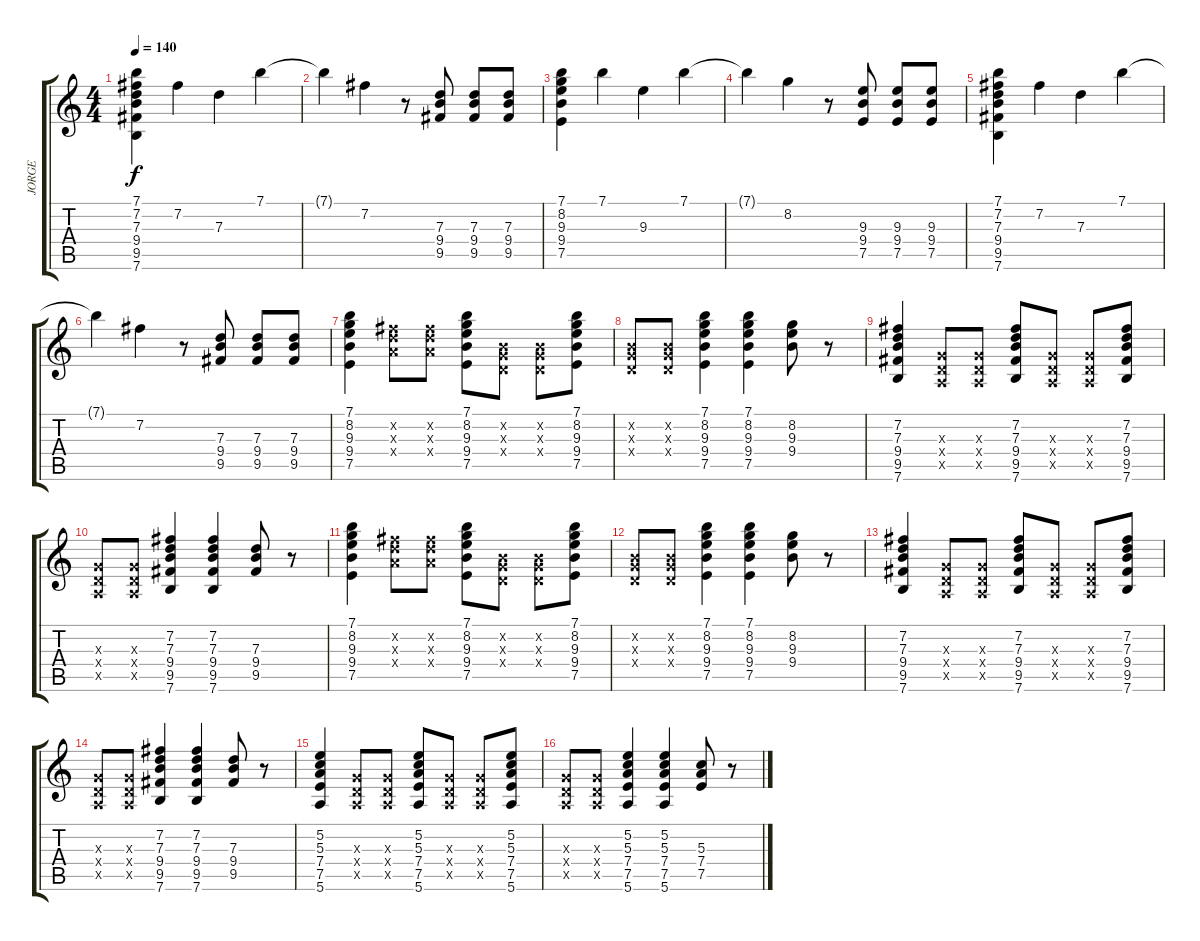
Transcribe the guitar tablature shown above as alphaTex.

\track ("JORGE" "JORGE") {instrument overdrivenguitar}
\staff {score tabs}
\tuning (E4 B3 G3 D3 A2 E2) {hide}
\ts (4 4)
\tempo 140
\clef g2
\ks c
(7.1 7.2 7.3 9.4 9.5 7.6).4{dy f} 7.2.4 7.3.4 7.1.4 |
7.1{t}.4 7.2.4 r.8 (7.3 9.4 9.5).8 (7.3 9.4 9.5).8 (7.3 9.4 9.5).8 |
(7.1 8.2 9.3 9.4 7.5).4 7.1.4 9.3.4 7.1.4 |
7.1{t}.4 8.2.4 r.8 (9.3 9.4 7.5).8 (9.3 9.4 7.5).8 (9.3 9.4 7.5).8 |
(7.1 7.2 7.3 9.4 9.5 7.6).4 7.2.4 7.3.4 7.1.4 |
7.1{t}.4 7.2.4 r.8 (7.3 9.4 9.5).8 (7.3 9.4 9.5).8 (7.3 9.4 9.5).8 |
(7.1 8.2 9.3 9.4 7.5).4 (7.2{x} 7.3{x} 7.4{x}).8 (7.2{x} 7.3{x} 7.4{x}).8 (7.1 8.2 9.3 9.4 7.5).8 (0.2{x} 0.3{x} 0.4{x}).8 (0.2{x} 0.3{x} 0.4{x}).8 (7.1 8.2 9.3 9.4 7.5).8 |
(0.2{x} 0.3{x} 0.4{x}).8 (0.2{x} 0.3{x} 0.4{x}).8 (7.1 8.2 9.3 9.4 7.5).4 (7.1 8.2 9.3 9.4 7.5).4 (8.2 9.3 9.4).8 r.8 |
(7.2 7.3 9.4 9.5 7.6).4 (0.3{x} 0.4{x} 0.5{x}).8 (0.3{x} 0.4{x} 0.5{x}).8 (7.2 7.3 9.4 9.5 7.6).8 (0.3{x} 0.4{x} 0.5{x}).8 (0.3{x} 0.4{x} 0.5{x}).8 (7.2 7.3 9.4 9.5 7.6).8 |
(0.3{x} 0.4{x} 0.5{x}).8 (0.3{x} 0.4{x} 0.5{x}).8 (7.2 7.3 9.4 9.5 7.6).4 (7.2 7.3 9.4 9.5 7.6).4 (7.3 9.4 9.5).8 r.8 |
(7.1 8.2 9.3 9.4 7.5).4 (7.2{x} 7.3{x} 7.4{x}).8 (7.2{x} 7.3{x} 7.4{x}).8 (7.1 8.2 9.3 9.4 7.5).8 (0.2{x} 0.3{x} 0.4{x}).8 (0.2{x} 0.3{x} 0.4{x}).8 (7.1 8.2 9.3 9.4 7.5).8 |
(0.2{x} 0.3{x} 0.4{x}).8 (0.2{x} 0.3{x} 0.4{x}).8 (7.1 8.2 9.3 9.4 7.5).4 (7.1 8.2 9.3 9.4 7.5).4 (8.2 9.3 9.4).8 r.8 |
(7.2 7.3 9.4 9.5 7.6).4 (0.3{x} 0.4{x} 0.5{x}).8 (0.3{x} 0.4{x} 0.5{x}).8 (7.2 7.3 9.4 9.5 7.6).8 (0.3{x} 0.4{x} 0.5{x}).8 (0.3{x} 0.4{x} 0.5{x}).8 (7.2 7.3 9.4 9.5 7.6).8 |
(0.3{x} 0.4{x} 0.5{x}).8 (0.3{x} 0.4{x} 0.5{x}).8 (7.2 7.3 9.4 9.5 7.6).4 (7.2 7.3 9.4 9.5 7.6).4 (7.3 9.4 9.5).8 r.8 |
(5.2 5.3 7.4 7.5 5.6).4 (0.3{x} 0.4{x} 0.5{x}).8 (0.3{x} 0.4{x} 0.5{x}).8 (5.2 5.3 7.4 7.5 5.6).8 (0.3{x} 0.4{x} 0.5{x}).8 (0.3{x} 0.4{x} 0.5{x}).8 (5.2 5.3 7.4 7.5 5.6).8 |
(0.3{x} 0.4{x} 0.5{x}).8 (0.3{x} 0.4{x} 0.5{x}).8 (5.2 5.3 7.4 7.5 5.6).4 (5.2 5.3 7.4 7.5 5.6).4 (5.3 7.4 7.5).8 r.8
